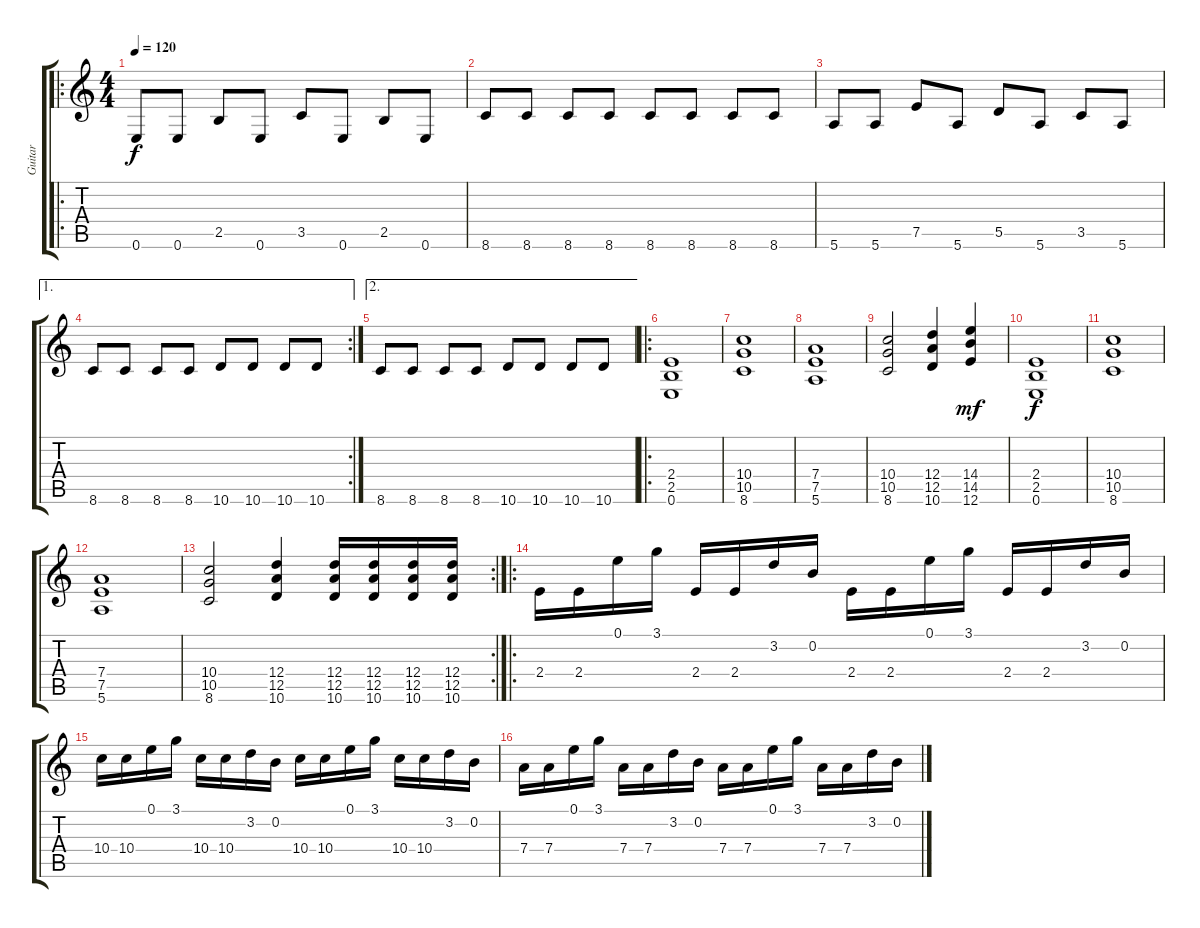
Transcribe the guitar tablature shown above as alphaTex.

\track ("Guitar" "Guitar") {instrument distortionguitar}
\staff {score tabs}
\tuning (E4 B3 G3 D3 A2 E2) {hide}
\ro
\ts (4 4)
\tempo 120
\clef g2
\ks c
0.6.8{dy f} 0.6.8 2.5.8 0.6.8 3.5.8 0.6.8 2.5.8 0.6.8 |
8.6.8 8.6.8 8.6.8 8.6.8 8.6.8 8.6.8 8.6.8 8.6.8 |
5.6.8 5.6.8 7.5.8 5.6.8 5.5.8 5.6.8 3.5.8 5.6.8 |
\ae 1
\rc 2
8.6.8 8.6.8 8.6.8 8.6.8 10.6.8 10.6.8 10.6.8 10.6.8 |
\ae 2
8.6.8 8.6.8 8.6.8 8.6.8 10.6.8 10.6.8 10.6.8 10.6.8 |
\ro
(2.4 2.5 0.6).1 |
(10.4 10.5 8.6).1 |
(7.4 7.5 5.6).1 |
(10.4 10.5 8.6).2 (12.4 12.5 10.6).4 (14.4 14.5 12.6).4{dy mf} |
(2.4 2.5 0.6).1{dy f} |
(10.4 10.5 8.6).1 |
(7.4 7.5 5.6).1 |
\rc 2
(10.4 10.5 8.6).2 (12.4 12.5 10.6).4 (12.4 12.5 10.6).16 (12.4 12.5 10.6).16 (12.4 12.5 10.6).16 (12.4 12.5 10.6).16 |
\ro
2.4.16 2.4.16 0.1.16 3.1.16 2.4.16 2.4.16 3.2.16 0.2.16 2.4.16 2.4.16 0.1.16 3.1.16 2.4.16 2.4.16 3.2.16 0.2.16 |
10.4.16 10.4.16 0.1.16 3.1.16 10.4.16 10.4.16 3.2.16 0.2.16 10.4.16 10.4.16 0.1.16 3.1.16 10.4.16 10.4.16 3.2.16 0.2.16 |
7.4.16 7.4.16 0.1.16 3.1.16 7.4.16 7.4.16 3.2.16 0.2.16 7.4.16 7.4.16 0.1.16 3.1.16 7.4.16 7.4.16 3.2.16 0.2.16
